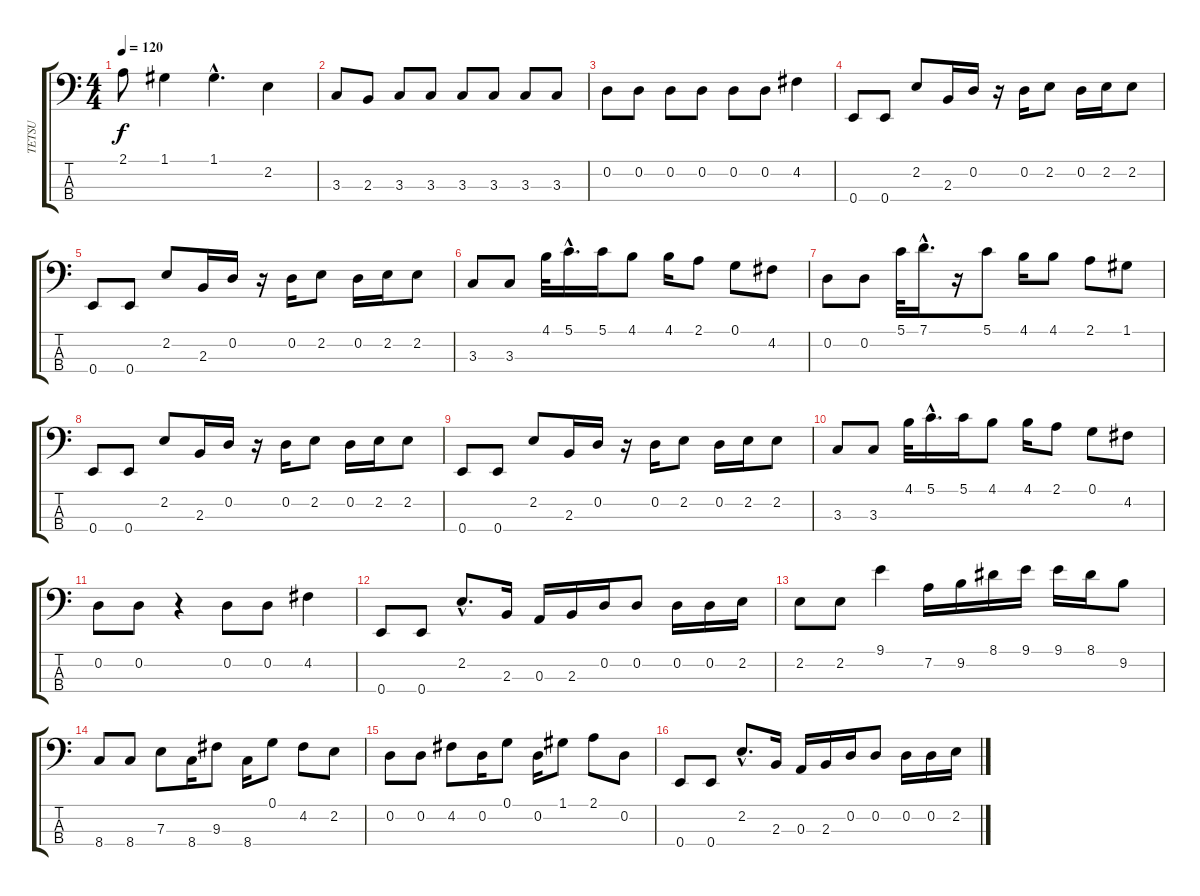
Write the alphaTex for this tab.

\track ("TETSU" "TETSU") {instrument electricbasspick}
\staff {score tabs}
\tuning (G2 D2 A1 E1) {hide}
\ts (4 4)
\tempo 120
\clef f4
\ks c
2.1.8{dy f} 1.1.4 1.1{hac}.4{d} 2.2.4 |
3.3.8 2.3.8 3.3.8 3.3.8 3.3.8 3.3.8 3.3.8 3.3.8 |
0.2.8 0.2.8 0.2.8 0.2.8 0.2.8 0.2.8 4.2.4 |
0.4.8 0.4.8 2.2.8 2.3.16 0.2.16 r.16 0.2.16 2.2.8 0.2.16 2.2.16 2.2.8 |
0.4.8 0.4.8 2.2.8 2.3.16 0.2.16 r.16 0.2.16 2.2.8 0.2.16 2.2.16 2.2.8 |
3.3.8 3.3.8 4.1.32 5.1{hac}.16{d} 5.1.16 4.1.8 4.1.16 2.1.8 0.1.8 4.2.8 |
0.2.8 0.2.8 5.1.32 7.1{hac}.16{d} r.16 5.1.8 4.1.16 4.1.8 2.1.8 1.1.8 |
0.4.8 0.4.8 2.2.8 2.3.16 0.2.16 r.16 0.2.16 2.2.8 0.2.16 2.2.16 2.2.8 |
0.4.8 0.4.8 2.2.8 2.3.16 0.2.16 r.16 0.2.16 2.2.8 0.2.16 2.2.16 2.2.8 |
3.3.8 3.3.8 4.1.32 5.1{hac}.16{d} 5.1.16 4.1.8 4.1.16 2.1.8 0.1.8 4.2.8 |
0.2.8 0.2.8 r.4 0.2.8 0.2.8 4.2.4 |
0.4.8 0.4.8 2.2{hac}.8{d} 2.3.16 0.3.16 2.3.16 0.2.16 0.2.8 0.2.16 0.2.16 2.2.16 |
2.2.8 2.2.8 9.1.4 7.2.16 9.2.16 8.1.16 9.1.16 9.1.16 8.1.16 9.2.8 |
8.4.8 8.4.8 7.3.8 8.4.16 9.3.8 8.4.16 0.1.8 4.2.8 2.2.8 |
0.2.8 0.2.8 4.2.8 0.2.16 0.1.8 0.2.16 1.1.8 2.1.8 0.2.8 |
0.4.8 0.4.8 2.2{hac}.8{d} 2.3.16 0.3.16 2.3.16 0.2.16 0.2.8 0.2.16 0.2.16 2.2.16
